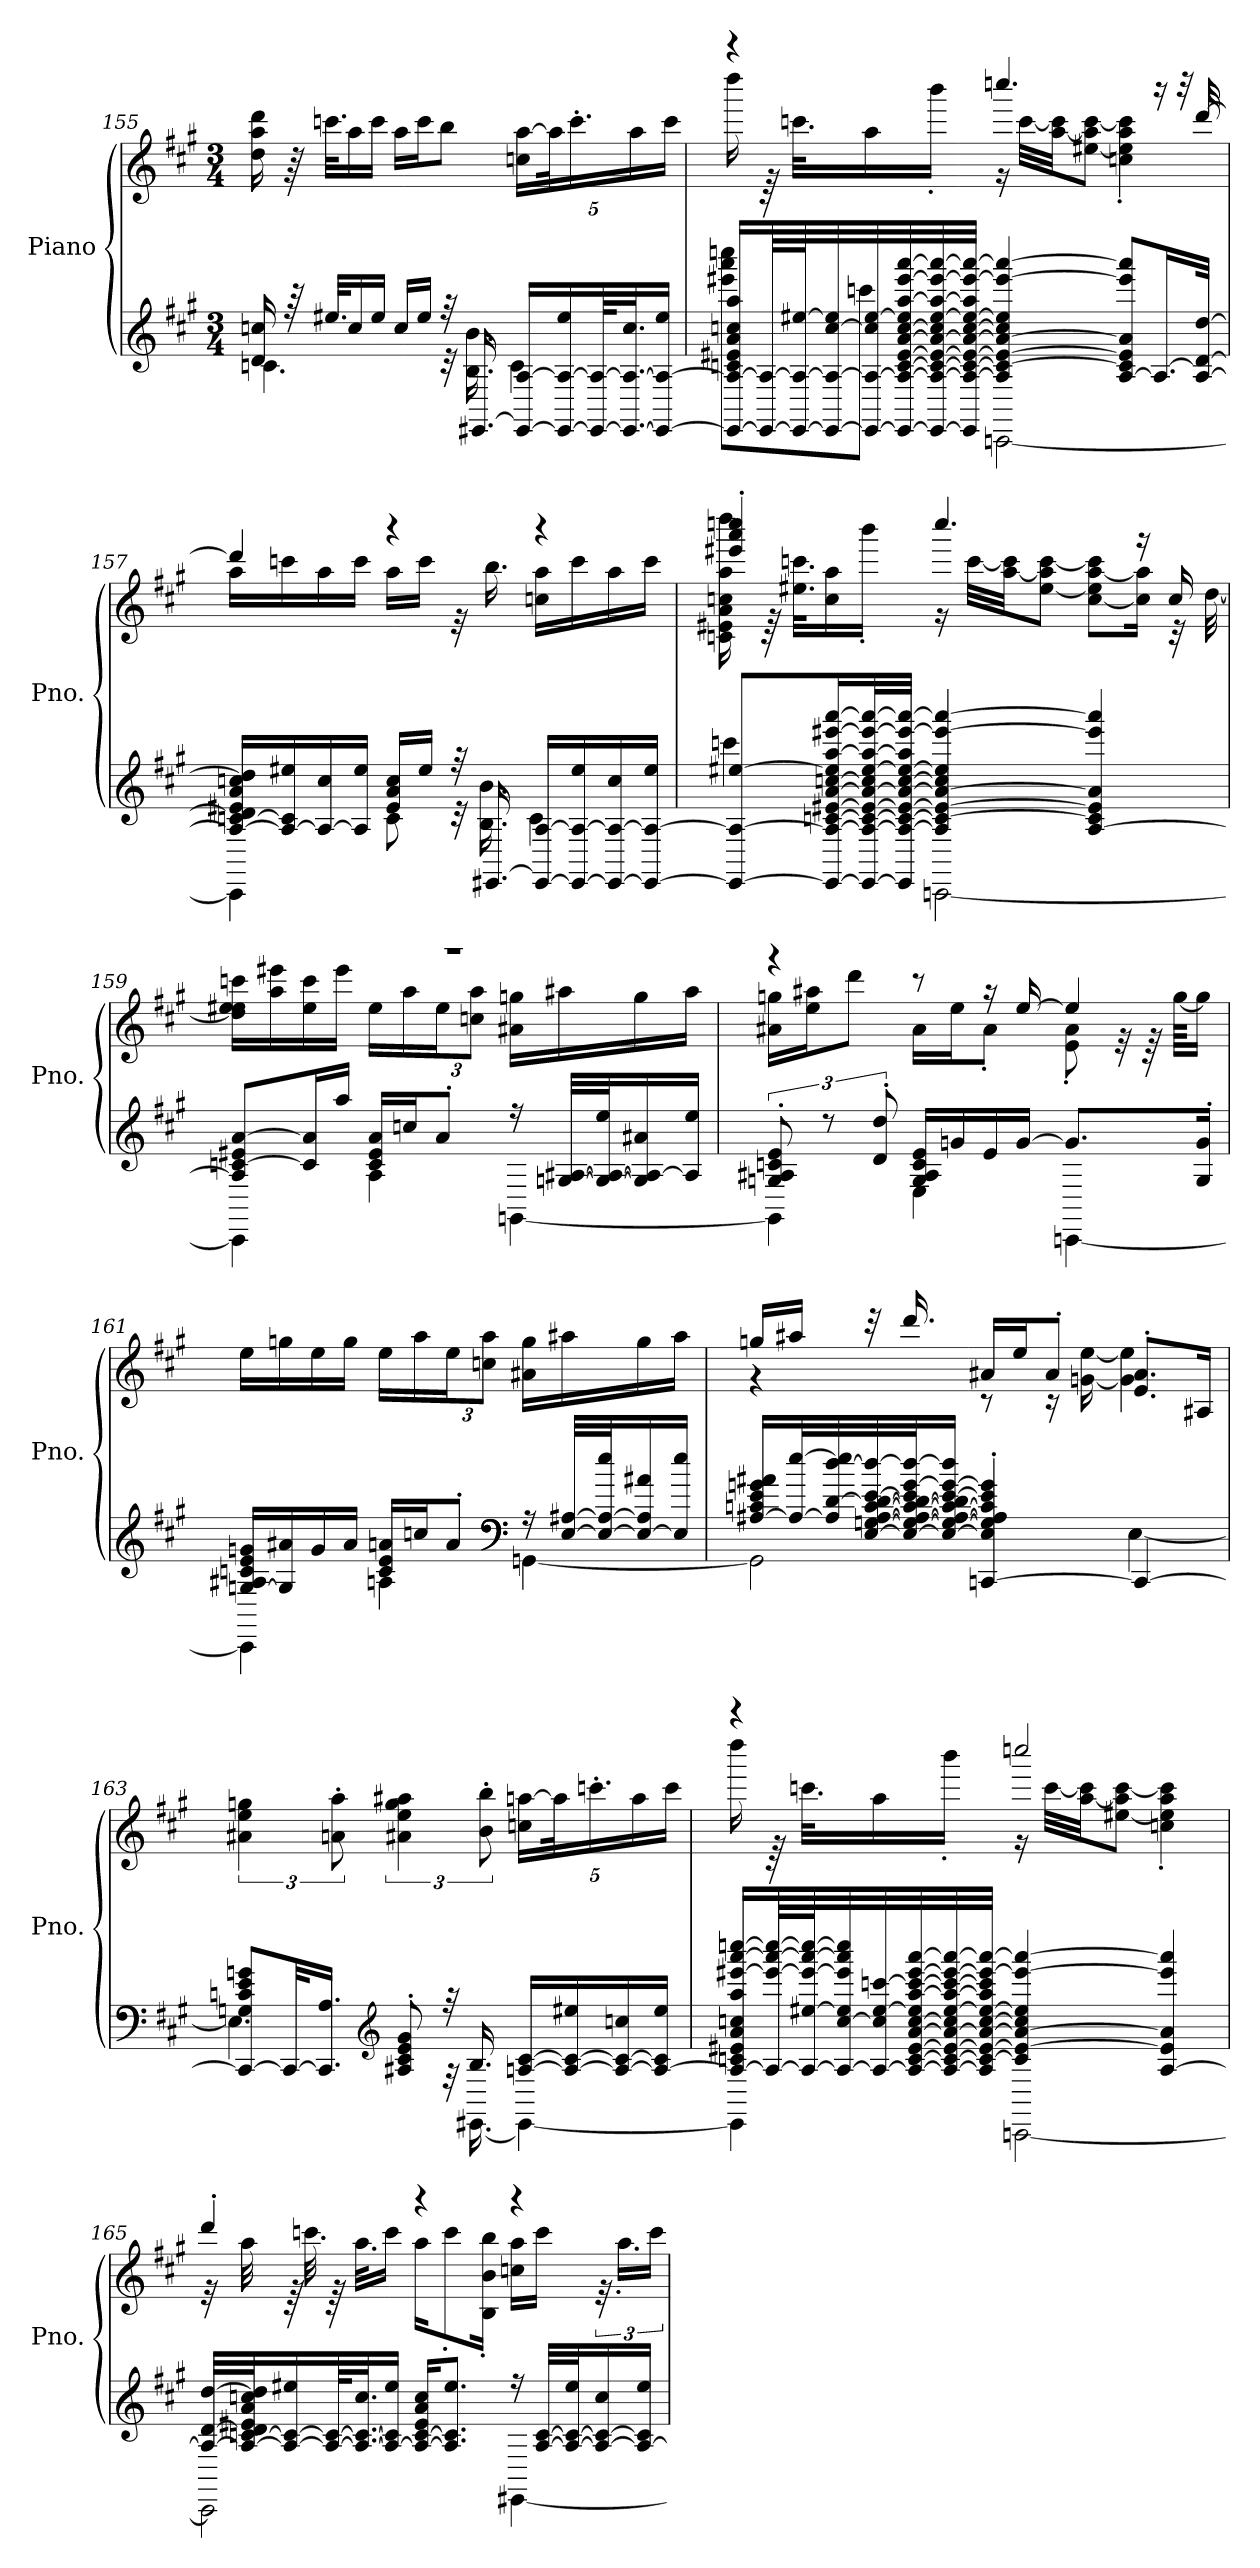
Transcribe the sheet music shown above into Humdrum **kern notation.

**kern	**kern
*part1	*part1
*staff2	*staff1
*I"Piano	*
*I'Pno.	*
!!LO:PB:g=z
*clefG2	*clefG2
*k[f#c#g#]	*k[f#c#g#]
*M3/4	*M3/4
=155	=155
*^	*
16d/ 16ccn/	4.cn\	16dd\ 16aa\ 16ddd\
64r	.	64r
32.ee#X/KLL	.	32.cccn\KLL
16cc/	.	16aa\
16ee#/JJ	.	16ccc\JJ
16cc/LL	.	16aa\LL
16ee#/JJ	.	16ccc\J
32r	32r	8bb\J
[16.EE#X/	16.B\ 16.b\	.
*	*	*Xbrackettup
16EE#/_ [16A/LL	4c\	20ccn\ [20aa\LL
.	.	40aa\K]
16EE#/_ 16A/_ 16ee#/	.	.
.	.	20.ccc'\
64EE#/_ 64A/_KL	.	.
32.EE#/_ 32.A/_ 32.cc/J	.	.
.	.	20aa\
16EE#/_ 16A/_ 16ee#/JJ	.	.
.	.	20ccc\JJ
!!LO:LB:g=z
=156	=156	=156
*	*	*^
16EE#/_ 16A/_ 16cn/ 16e#X/ 16a/ 16ccn/ 16aa/LL	8eee#X\ 8aaa\ 8ccccn\L	4r	16dddd\
64EE#/_ 64A/_LL	.	.	64r
64EE#/_ 64A/_ [64ee#X/J	.	.	32.cccn\KLL
32EE#/_ 32A/_ [32cc/ 32ee#/]	.	.	.
32EE#/_ 32A/_ 32cc/] [32ee#/	8cccn\J	.	16aa\
32EE#/_ 32A/_ [32c/ [32e#/ [32a/ [32cc/ 32ee#/] [32aa/ [32eee#/ [32aaa/	.	.	.
32EE#/_ 32A/_ 32c/_ 32e#/_ 32a/_ 32cc/] [32ee#/ 32aa/_ 32eee#/_ 32aaa/_	.	.	16bbb'\JJ
32EE#/] 32A/_ 32c/_ 32e#/_ 32a/_ [32cc/ 32ee#/_ 32aa/] 32eee#/_ 32aaa/_JJJ	.	.	.
4A/] 4c/_ 4e#/_ 4a/_ 4cc/] 4ee#/] 4eee#/_ 4aaa/_	[2CCn\	4.ccccn/	16r
.	.	.	[32ccc\LLL
.	.	.	[32aa\ 32ccc\]JJ
.	.	.	[8ee#X\ 8aa\] [8ccc\J
[8A/ 8c/] 8e#/] 8a/] 8eee#/] 8aaa/]L	.	.	4ccn\' 4ee#\]' 4aa\' 4ccc\]'
16.A/L_	.	16r	.
.	.	32r	.
32A/_ [32d/ [32dd/JJk	.	[32ddd/	.
!!LO:LB:g=z	!!
=157	=157	=157	=157
16A/_ [16cn/ 16d/] 16e#X/ 16a/ 16ccn/ 16dd/]LL	4CC\]	4ddd/]	16aa\LL
16A/_ 16c/] 16ee#X/	.	.	16cccn\
16A/_ 16cc/	.	.	16aa\
16A/] 16ee#/JJ	.	.	16ccc\JJ
16e#/ 16a/ 16cc/LL	8c\	4r	16aa\LL
16ee#/JJ	.	.	16ccc\JJ
32r	32r	.	32r
[16.EE#X/	16.B\ 16.b\	.	16.bb\
16EE#/_ [16A/LL	4c\	4r	16ccn\ 16aa\LL
16EE#/_ 16A/_ 16ee#/	.	.	16ccc\
16EE#/_ 16A/_ 16cc/	.	.	16aa\
16EE#/_ 16A/_ 16ee#/JJ	.	.	16ccc\JJ
=158	=158	=158	=158
8EE#/_ 8A/_ [8ee#X/L	4cccn\	4eee#X/' 4aaa/' 4ccccn/'	16cn\ 16e#X\ 16a\ 16ccn\ 16aa\ 16dddd\
.	.	.	64r
.	.	.	32.ee#X\ 32.cccn\KLL
16EE#/_ 16A/_ [16cn/ [16e#X/ [16a/ [16ccn/ 16ee#/] [16aa/ [16eee#X/ [16aaa/L	.	.	16cc\ 16aa\
32EE#/_ 32A/_ 32c/_ 32e#/_ 32a/_ 32cc/] [32ee#/ 32aa/_ 32eee#/_ 32aaa/_L	.	.	16bbb'\JJ
32EE#/] 32A/_ 32c/_ 32e#/_ 32a/_ [32cc/ 32ee#/_ 32aa/] 32eee#/_ 32aaa/_JJJ	.	.	.
4A/] 4c/_ 4e#/_ 4a/_ 4cc/] 4ee#/] 4eee#/_ 4aaa/_	[2CCn\	4.cccc/	16r
.	.	.	[32ccc\LLL
.	.	.	[32aa\ 32ccc\]JJ
.	.	.	[8ee#\ 8aa\] [8ccc\J
[4A/ 4c/] 4e#/] 4a/] 4eee#/] 4aaa/]	.	.	[8cc\ 8ee#\] [8aa\ 8ccc\]L
.	.	16r	16cc\] 16aa\]Jk
.	.	16cc/	32r
.	.	.	[32dd\
!!LO:LB:g=z	!!
=159	=159	=159	=159
8A/] [8cn/ 8e#X/ [8a/L	4CC\]	2.r	16dd\] 16ee\ 16ee#X\ 16cccn\LL
.	.	.	16aa\ 16eee#X\
16c/] 16a/]L	.	.	16ee#\ 16ccc\
16aa/JJ	.	.	16eee#\JJ
16c/ 16e#/ 16a/LL	4A\	.	16ee#\LL
16ccn/J	.	.	16aa\
8a'/J	.	.	24ee#\J
.	.	.	12ccn\ 12aa\J
16r	[4GGn\	.	16a#X\ 16ggn\LL
[32Gn/ [32A#X/LLL	.	.	16aa#X\
32G/_ 32A#/_ 32ee/J	.	.	.
16G/] 16A#/_ 16a#X/	.	.	16gg\
16A#/] 16ee/JJ	.	.	16aa#\JJ
=160	=160	=160	=160
12Gn/' 12A#X/' 12cn/' 12e/'	4GG\]	4r	16a#X\ 16ggn\LL
.	.	.	16ee\ 16aa#X\J
12r	.	.	.
.	.	.	8ddd\J
12d/' 12dd/'	.	.	.
16G/ 16A#/ 16c/ 16e/LL	4E\	8r	16a#\LL
16gn/	.	.	16ee\J
16e/	.	16r	8a#'\J
[16g/JJ	.	[16ee/	.
8.g/L]	[4CCn\	4ee/]	8e\' 8a#\'
.	.	.	32r
.	.	.	64r
.	.	.	[64gg\KKLL
16G/' 16g/'Jk	.	.	16gg\JJ]
*	*	*v	*v
!!LO:PB:g=z
=161	=161	=161
[16Gn/ 16A#X/ 16cn/ 16e/ 16gn/LL	4CC\]	16ee\LL
16G/] 16a#X/	.	16ggn\
16g/	.	16ee\
16a#/JJ	.	16gg\JJ
16c/ 16e/ 16an/LL	4An\	16ee\LL
16ccn/J	.	16aa\
8a'/J	.	24ee\J
.	.	12ccn\ 12aa\J
*clefF4	*	*
16r	[4GGn\	16a#X\ 16gg\LL
[32E/ [32A#X/LLL	.	16aa#X\
32E/_ 32A#/_ 32ee/J	.	.
16E/_ 16A#/] 16a#X/	.	16gg\
16E/] 16ee/JJ	.	16aa#\JJ
=162	=162	=162
*	*	*^
[16A#X/ 16cn/ 16e/ 16gn/ 16a#X/LL	2GG\]	16ggn/LL	4r
32A#/_ [32ee/L	.	16aa#X/JJ	.
32A#/] [32d/ [32dd/ 32ee/]	.	.	.
[32E/ [32Gn/ [32A#/ [32c/ 32d/_ [32e/ 32dd/_	.	32r	.
32E/_ 32G/_ 32A#/_ 32c/_ 32d/_ 32e/] [32g/ 32dd/_J	.	16.ddd/	.
16E/_ 16G/_ 16A#/_ 16c/_ 16d/] [16e/ 16g/_ 16dd/]JJ	.	.	.
[4CCn/' 4E/]' 4G/]' 4A#/]' 4c/]' 4e/]' 4g/]'	.	16a#X/LL	8r
.	.	16ee/J	.
.	.	8a#'/J	16r
.	.	.	[16gn\ [16ee\
4CC/_	[4E\	8.e/' 8.a#/'L	4g\] 4ee\]
.	.	16A#X/Jk	.
*	*	*v	*v
!!LO:LB:g=z
=163	=163	=163
*	*	*brackettup
8CC/_ 8Gn/ 8cn/ 8e/ 8gn/L	4.E\]	6a#X\ 6ee\ 6ggn\
32CC/KL_	.	.
16.CC/] 16.A/JJ	.	.
.	.	12an\' 12aa\'
*clefG2	*	*
8A#X/' 8c/' 8e/' 8g/'	.	6a#X\ 6ee\ 6gg\ 6aa#X\
32r	32r	.
16.B/	[16.EE#X\	.
.	.	12b\' 12bb\'
*	*	*Xbrackettup
[16An/ [16c/LL	4EE#\_	20ccn\ [20aan\LL
.	.	40aa\K]
16A/_ 16c/_ 16ee#X/	.	.
.	.	20.cccn'\
16A/_ 16c/_ 16ccn/	.	.
.	.	20aa\
16A/_ 16c/] 16ee#/JJ	.	.
.	.	20ccc\JJ
=164	=164	=164
*	*	*^
16A/_ 16cn/ 16e#X/ 16a/ 16ccn/ 16aa/ [16eee#X/ [16aaa/ [16ccccn/LL	4EE#\]	4r	16dddd\
64A/_ 64eee#/_ 64aaa/_ 64cccc/_LL	.	.	64r
64A/_ [64ee#X/ 64eee#/_ 64aaa/_ 64cccc/_J	.	.	32.cccn\KLL
32A/_ [32cc/ 32ee#/] 32eee#/] 32aaa/] 32cccc/]	.	.	.
32A/_ 32cc/] [32ee#/ [32cccn/	.	.	16aa\
32A/_ [32c/ [32e#/ [32a/ [32cc/ 32ee#/] [32aa/ 32ccc/_ [32eee#/ [32aaa/	.	.	.
32A/_ 32c/_ 32e#/_ 32a/_ 32cc/] [32ee#/ 32aa/_ 32ccc/_ 32eee#/_ 32aaa/_	.	.	16bbb'\JJ
32A/] 32c/_ 32e#/_ 32a/_ [32cc/ 32ee#/_ 32aa/] 32ccc/] 32eee#/_ 32aaa/_JJJ	.	.	.
4c/] 4e#/_ 4a/_ 4cc/] 4ee#/] 4eee#/_ 4aaa/_	[2CCn\	2ccccn/	16r
.	.	.	[32ccc\LLL
.	.	.	[32aa\ 32ccc\]JJ
.	.	.	[8ee#X\ 8aa\] [8ccc\J
[4A/ 4e#/] 4a/] 4eee#/] 4aaa/]	.	.	4ccn\' 4ee#\]' 4aa\' 4ccc\]'
!!LO:LB:g=z	!!
=165	=165	=165	=165
32A/_ [32d/ [32dd/LLL	2CC\]	4ddd'/	32r
32A/_ [32cn/ 32d/] 32e#X/ 32a/ 32ccn/ 32dd/]J	.	.	32aa\
16A/_ 16c/_ 16ee#X/	.	.	64r
.	.	.	32.cccn\
64A/_ 64c/_KL	.	.	64r
32.A/_ 32.c/_ 32.cc/J	.	.	32.aa\KLL
16A/_ 16c/] 16ee#/JJ	.	.	16ccc\JJ
16A/_ [16c/ 16e#/ 16a/ 16cc/KL	.	4r	16aa\KL
8.A/] 8.c/] 8.ee#/J	.	.	8ccc'\
.	.	.	16B\' 16b\' 16bb\'Jk
16r	[4EE#X\	4r	16ccn\ 16aa\LL
[32A/ [32c/LLL	.	.	16ccc\JJ
32A/_ 32c/_ 32ee#/J	.	.	.
*	*	*	*brackettup
16A/_ 16c/_ 16cc/	.	.	48r
.	.	.	24.aa'\LL
16A/_ 16c/] 16ee#/JJ	.	.	.
.	.	.	24ccc\JJ
*v	*v	*	*
*	*v	*v
=	=
*-	*-
